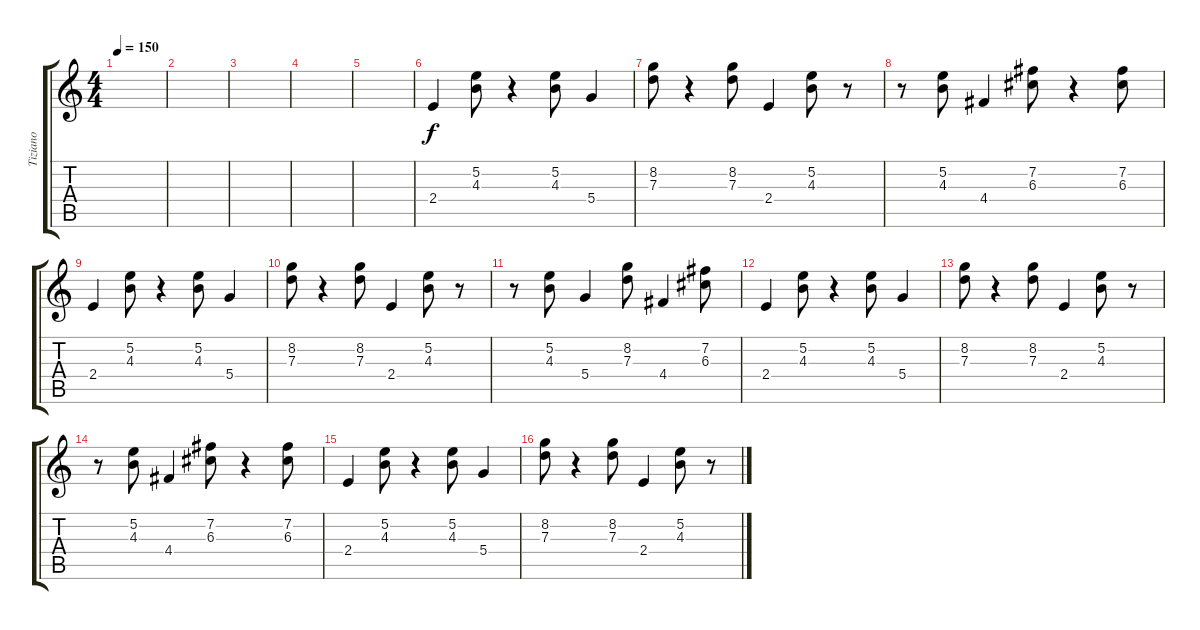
\track ("Tiziano" "Tiziano") {instrument electricguitarclean}
\staff {score tabs}
\tuning (E4 B3 G3 D3 A2 E2) {hide}
\ts (4 4)
\tempo 150
\clef g2
\ks c
|
|
|
|
|
2.4.4 (5.2 4.3).8 r.4 (5.2 4.3).8 5.4.4 |
(8.2 7.3).8 r.4 (8.2 7.3).8 2.4.4 (5.2 4.3).8 r.8 |
r.8 (5.2 4.3).8 4.4.4 (7.2 6.3).8 r.4 (7.2 6.3).8 |
2.4.4 (5.2 4.3).8 r.4 (5.2 4.3).8 5.4.4 |
(8.2 7.3).8 r.4 (8.2 7.3).8 2.4.4 (5.2 4.3).8 r.8 |
r.8 (5.2 4.3).8 5.4.4 (8.2 7.3).8 4.4.4 (7.2 6.3).8 |
2.4.4 (5.2 4.3).8 r.4 (5.2 4.3).8 5.4.4 |
(8.2 7.3).8 r.4 (8.2 7.3).8 2.4.4 (5.2 4.3).8 r.8 |
r.8 (5.2 4.3).8 4.4.4 (7.2 6.3).8 r.4 (7.2 6.3).8 |
2.4.4 (5.2 4.3).8 r.4 (5.2 4.3).8 5.4.4 |
(8.2 7.3).8 r.4 (8.2 7.3).8 2.4.4 (5.2 4.3).8 r.8
